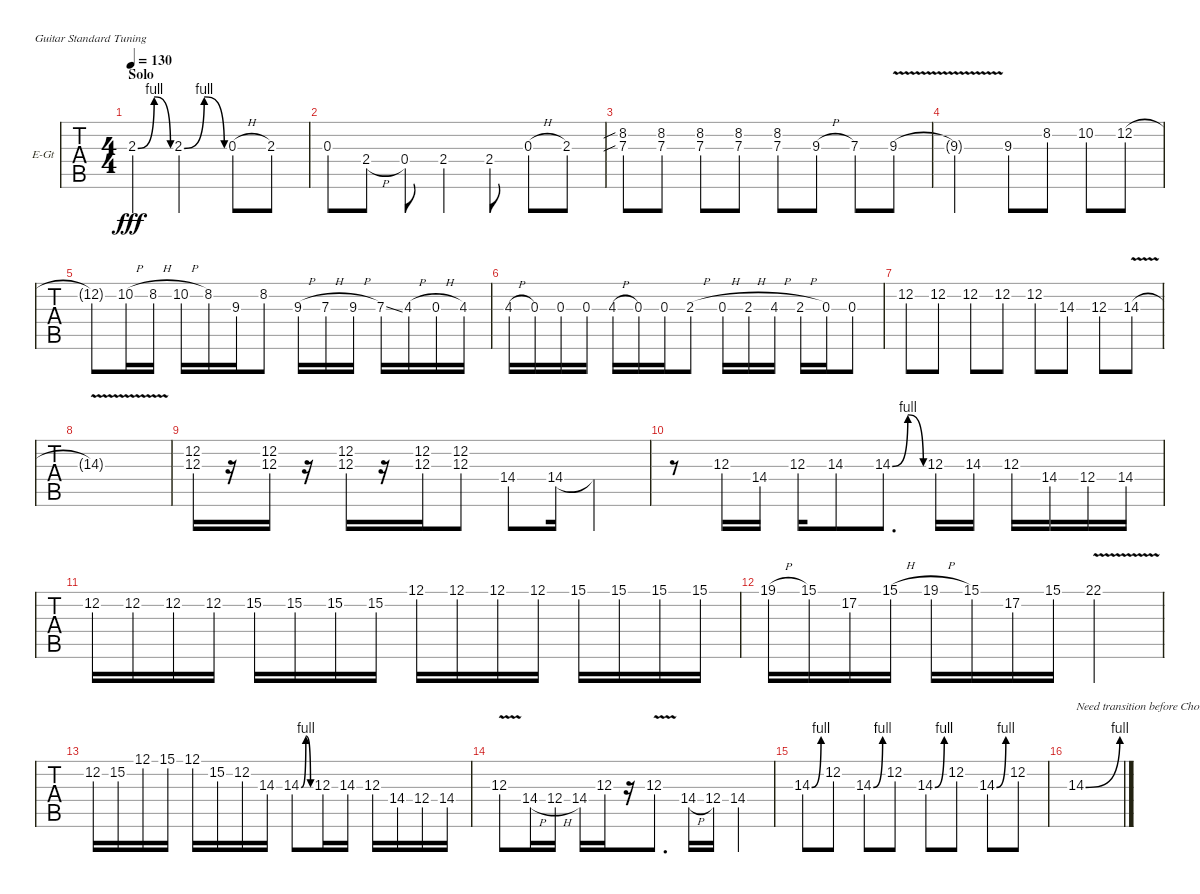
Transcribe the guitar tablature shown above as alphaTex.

\defaultSystemsLayout 4
\bracketExtendMode groupsimilarinstruments
\firstSystemTrackNameOrientation horizontal
\otherSystemsTrackNameOrientation horizontal
\track ("Matthew" "E-Gt") {instrument distortionguitar}
\staff {tabs}
\tuning (E4 B3 G3 D3 A2 E2)
\ts (4 4)
\section ("" "Solo")
\tempo 130
\clef g2
\ks c
2.3{be (bendrelease 0 0 10.2 4 33 4 54.6 0)}.4{dy fff} 2.3{be (bendrelease 0 0 10.2 4 45 4 59.4 0)}.2 0.3{h}.8 2.3.8 |
0.3.8 2.4{h}.8 0.4.8 2.4.4 2.4.8 0.3{h}.8 2.3.8 |
(7.3{sib} 8.2{sib}).8 (8.2 7.3).8 (8.2 7.3).8 (8.2 7.3).8 (8.2 7.3).8 9.3{h}.8 7.3.8 9.3{v}.8 |
9.3{v t}.2 9.3.8 8.2.8 10.2.8 12.2.8 |
12.2{t}.8 10.2{h}.16 8.2{h}.16 10.2{h}.16 8.2.16 9.3.16 8.2.8 9.3{h}.16 7.3{h}.16 9.3{h}.16 7.3{ss}.16 4.3{h}.16 0.3{h}.16 4.3.16 |
4.3{h}.16 0.3.16 0.3.16 0.3.16 4.3{h}.16 0.3.16 0.3.16 2.3{h}.8 0.3{h}.16 2.3{h}.16 4.3{h}.16 2.3{h}.16 0.3.16 0.3.8 |
12.2.8 12.2.8 12.2.8 12.2.8 12.2.8 14.3.8 12.3.8 14.3{v}.8 |
14.3{v t}.1 |
(12.2 12.3).16 r.16 (12.3 12.2).16 r.16 (12.3 12.2).16 r.16 (12.3 12.2).16 (12.3 12.2).8 14.4.8 14.4.16 14.4{t}.4 |
r.8 12.3.16 14.4.16 12.3.16 14.3.8 14.3{be (bendrelease 0 0 10.2 4 43.8 4 60 0)}.8{d} 12.3.16 14.3.16 12.3.16 14.4.16 12.4.16 14.4.16 |
12.2.16 12.2.16 12.2.16 12.2.16 15.2.16 15.2.16 15.2.16 15.2.16 12.1.16 12.1.16 12.1.16 12.1.16 15.1.16 15.1.16 15.1.16 15.1.16 |
19.1{h}.16 15.1.16 17.2.16 15.1{h}.16 19.1{h}.16 15.1.16 17.2.16 15.1.16 22.1{v}.2 |
12.2.16 15.2.16 12.1.16 15.1.16 12.1.16 15.2.16 12.2.16 14.3.16 14.3{be (bendrelease 0 0 10.2 4 20.4 4 30 0)}.8 12.3.16 14.3.16 12.3.16 14.4.16 12.4.16 14.4.16 |
12.3{v}.8 14.4{h}.16 12.4{h}.16 14.4.16 12.3.16 r.16 12.3{v}.8{d} 14.4{h}.16 12.4.16 14.4.4 |
14.3{be (bend 0 0 15 4)}.8 12.2.8 14.3{be (bend 0 0 15 4)}.8 12.2.8 14.3{be (bend 0 0 15 4)}.8 12.2.8 14.3{be (bend 0 0 15 4)}.8 12.2.8 |
14.3{be (bend 0 0 15 4)}.1{txt "Need transition before Chorus"}
